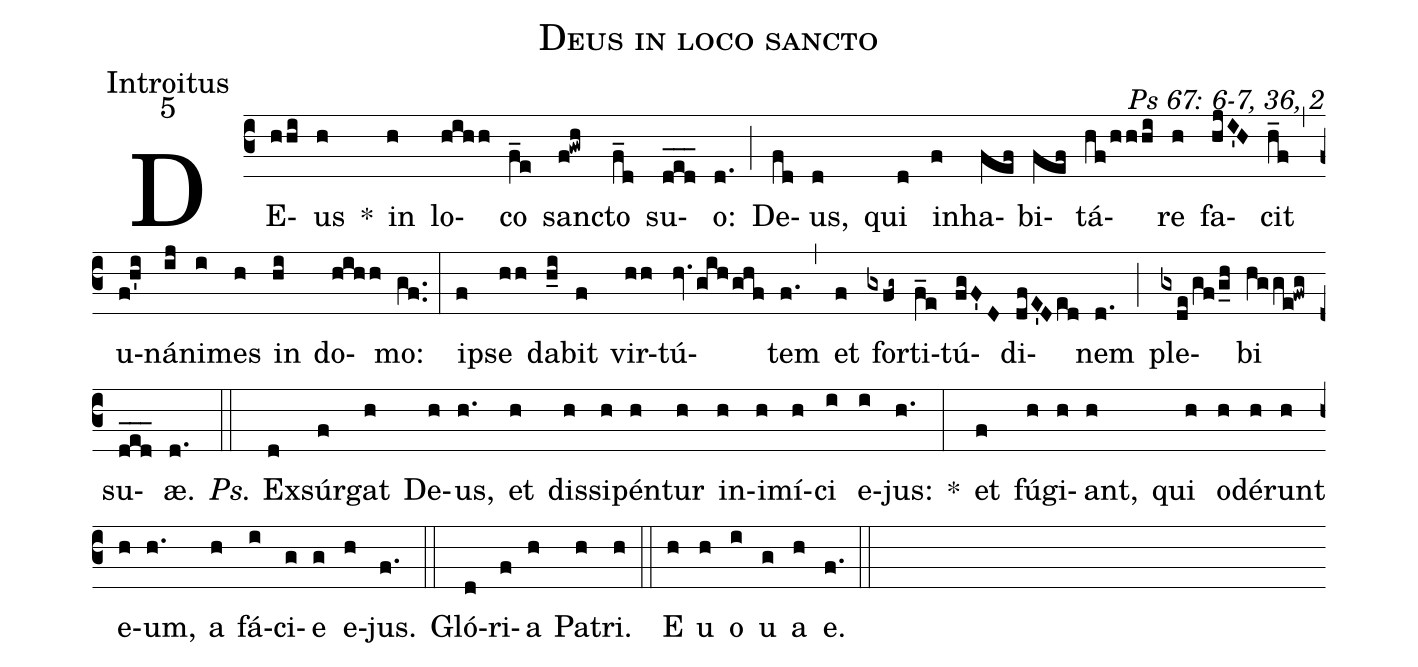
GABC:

name: Deus in loco sancto;
office-part: Introitus;
mode: 5;
commentary: Ps 67: 6-7, 36, 2;
%%
(c3) DE(hhi)us(h) *() in(h) lo(hihh)co(f_e) sanc(f!gwh)to(f_d) su(d_e_d_)o:(d.) (;) De(fd)us,(d) qui(d) in(f)ha(fef)bi(fef)tá(hf/hhhi)re(h) fa(hjI'H)cit(h_f) (,) u(f!h'i)ná(ij)ni(i)mes(h) in(hi) do(hihh)mo:(gf..) (:)
ip(f)se(hh) da(h_i)bit(f) vir(hh)tú(hv./gih/ghf)tem(f.) (,) et(f) for(gxfg~)ti(f_e)tú(fgF'D)di(dfE'D/ed)nem(d.) (;) ple(gxde/gf/g_h)bi(hgge!fwg) su(d_e_d_)æ.(d.) (::)
<i>Ps.</i> Ex(d)súr(f)gat(h) De(h)us,(h.) et(h) dis(h)si(h)pén(h)tur(h) in(h)i(h)mí(h)ci(i) e(i)jus:(h.) *(:)
et(f) fú(h)gi(h)ant,(h) qui(h) o(h)dé(h)runt(h) e(h)um,(h.) a(h) fá(i)ci(g)e(g) e(h)jus.(f.) (::)
Gló(d)ri(f)a(h) Pa(h)tri.(h) (::)
E(h) u(h) o(i) u(g) a(h) e.(f.) (::)
